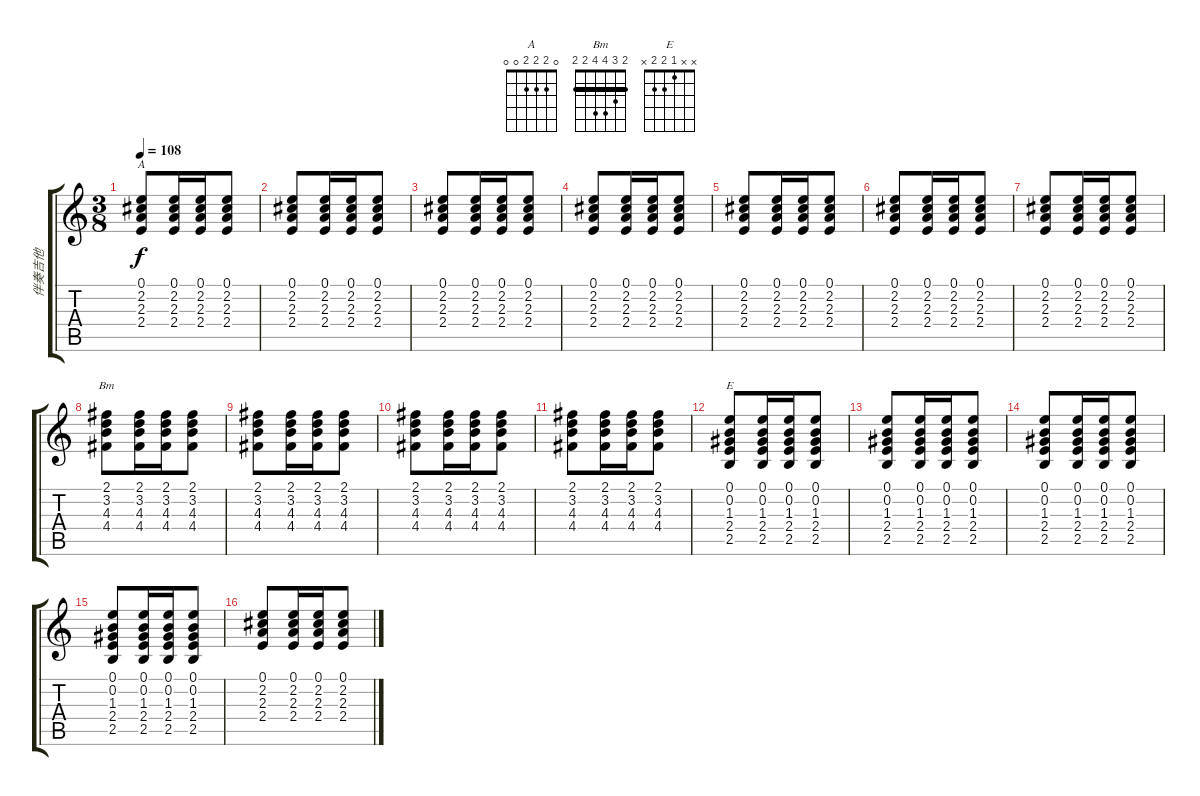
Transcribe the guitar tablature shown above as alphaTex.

\track ("伴奏吉他" "伴奏吉他") {instrument acousticguitarnylon}
\staff {score tabs}
\tuning (E4 B3 G3 D3 A2 E2) {hide}
\chord ("A" 0 2 2 2 0 0)
\chord ("Bm" 2 3 4 4 2 2) {barre 2}
\chord ("E" x x 1 2 2 x)
\ts (3 8)
\tempo 108
\clef g2
\ks c
(0.1 2.2 2.3 2.4).8{ch "A" dy f} (0.1 2.2 2.3 2.4).16 (0.1 2.2 2.3 2.4).16 (0.1 2.2 2.3 2.4).8 |
(0.1 2.2 2.3 2.4).8 (0.1 2.2 2.3 2.4).16 (0.1 2.2 2.3 2.4).16 (0.1 2.2 2.3 2.4).8 |
(0.1 2.2 2.3 2.4).8 (0.1 2.2 2.3 2.4).16 (0.1 2.2 2.3 2.4).16 (0.1 2.2 2.3 2.4).8 |
(0.1 2.2 2.3 2.4).8 (0.1 2.2 2.3 2.4).16 (0.1 2.2 2.3 2.4).16 (0.1 2.2 2.3 2.4).8 |
(0.1 2.2 2.3 2.4).8 (0.1 2.2 2.3 2.4).16 (0.1 2.2 2.3 2.4).16 (0.1 2.2 2.3 2.4).8 |
(0.1 2.2 2.3 2.4).8 (0.1 2.2 2.3 2.4).16 (0.1 2.2 2.3 2.4).16 (0.1 2.2 2.3 2.4).8 |
(0.1 2.2 2.3 2.4).8 (0.1 2.2 2.3 2.4).16 (0.1 2.2 2.3 2.4).16 (0.1 2.2 2.3 2.4).8 |
(2.1 3.2 4.3 4.4).8{ch "Bm"} (2.1 3.2 4.3 4.4).16 (2.1 3.2 4.3 4.4).16 (2.1 3.2 4.3 4.4).8 |
(2.1 3.2 4.3 4.4).8 (2.1 3.2 4.3 4.4).16 (2.1 3.2 4.3 4.4).16 (2.1 3.2 4.3 4.4).8 |
(2.1 3.2 4.3 4.4).8 (2.1 3.2 4.3 4.4).16 (2.1 3.2 4.3 4.4).16 (2.1 3.2 4.3 4.4).8 |
(2.1 3.2 4.3 4.4).8 (2.1 3.2 4.3 4.4).16 (2.1 3.2 4.3 4.4).16 (2.1 3.2 4.3 4.4).8 |
(0.1 0.2 1.3 2.4 2.5).8{ch "E"} (0.1 0.2 1.3 2.4 2.5).16 (0.1 0.2 1.3 2.4 2.5).16 (0.1 0.2 1.3 2.4 2.5).8 |
(0.1 0.2 1.3 2.4 2.5).8 (0.1 0.2 1.3 2.4 2.5).16 (0.1 0.2 1.3 2.4 2.5).16 (0.1 0.2 1.3 2.4 2.5).8 |
(0.1 0.2 1.3 2.4 2.5).8 (0.1 0.2 1.3 2.4 2.5).16 (0.1 0.2 1.3 2.4 2.5).16 (0.1 0.2 1.3 2.4 2.5).8 |
(0.1 0.2 1.3 2.4 2.5).8 (0.1 0.2 1.3 2.4 2.5).16 (0.1 0.2 1.3 2.4 2.5).16 (0.1 0.2 1.3 2.4 2.5).8 |
(0.1 2.2 2.3 2.4).8 (0.1 2.2 2.3 2.4).16 (0.1 2.2 2.3 2.4).16 (0.1 2.2 2.3 2.4).8
